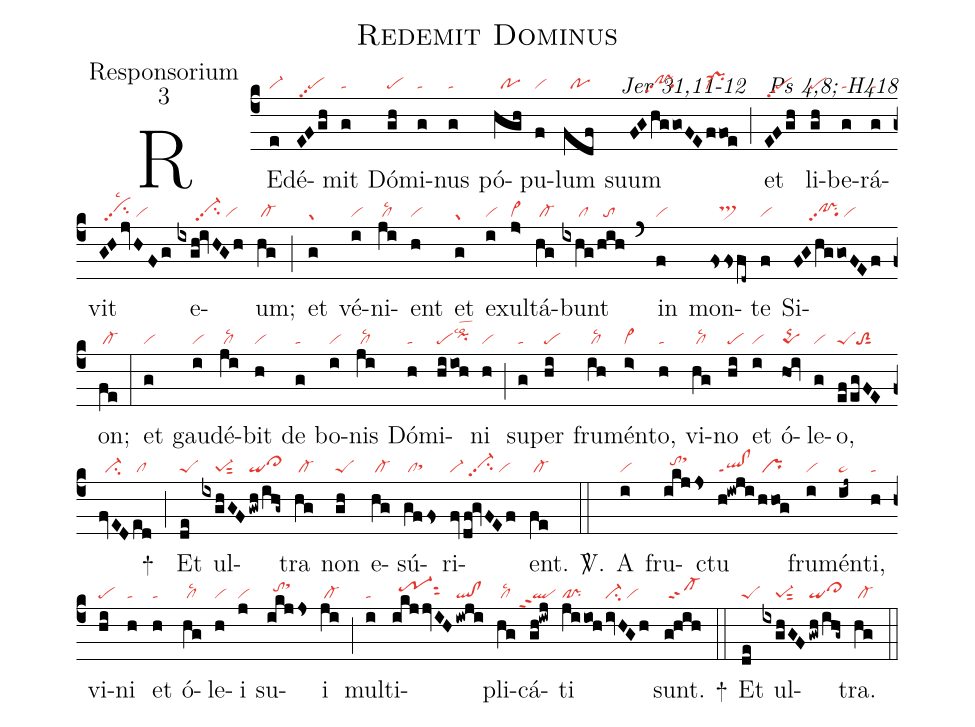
name:Redemit Dominus;
office-part:Responsorium;
mode:3;
commentary:Jer 31,11-12 ꝟ Ps 4,8; H418;
nabc-lines:1;
%%
(c4)
RE(e|vi-)dé(EFgh|/pepp2)mit(g|ta) Dó(gh|pe)mi(g|ta)nus(g|ta) pó(hgh|//po)pu(f|vi)lum(fdf|//po) suum(FGhggoFE|/////clhh!prhhpp2``pu|ffoe|pr-) (;)
et(EFgh|/pepp2) li(gh|pe)be(g|ta)rá(g|ta)vit(GHjvHFg|//vihhpp2su2lsc2/vi) e(ixgh!ivHGh|//////vi-hhpp2su2/vi)um;(hg|/cl-) (;)
et(g|gr) vé(i|vi)ni(ji|/cllsc2)ent(h|vi) et(g|gr) e(i|vi)xul(j>|vi>)tá(hg|/cl-)bunt(ixhg|/////cl|/hih|//to) (`)
in(f|vi) mon(fssfd~|///ts>hh)te(f|vi) Si(FGhggoFEf|/////clhh!prhhpp2``pu/vi)on;(fe|/cl-) (:)
et(g|vi) gau(i|vi)dé(ji|/cllsc2)bit(h|vi) de(g|ta) bo(i|vi)nis(ji|/cllsc2) Dó(h|ta)mi(hiioh|pepihhlsco2)ni(h|vi) (;)
su(g|ta)per(hi|pe) fru(ih|/cllsc2)mén(i>|vi>)to,(h|ta) vi(hg|/cllsc2)no(hi|pe) et(i|vi) ó(hoi|pqS)le(g|vi)o,(ef|peS|/egFE|//toS2sut1|fvED|//ci-|ed|/cl) +(;)
Et(de|peS) ul(ixghGF|////pe-1sut2|gwh/ihg~|qicl>hi)tra(hg|/cl-) non(gh|peS) e(hg|/cl-)sú(gffs|/clsthh)ri(fv|vi-|/df!gvFEf|//vi-hhpp2su2/vi)ent.(fe|/cl-) <sp>V/</sp>.(::)
A(i|vi) fru(ikjjs|//tohisthk)ctu(h!iwji|ql!clppt1|/hhog|/pr) fru(i|vi)mén(ij~|pe~)ti,(h|ta) vi(hi|pe)ni(h|ta) et(h|ta) ó(hg|/cllsc2)le(h|vi)i(j|vi) su(ikjjs|//tohisthk)i(ji|/cl-) (;)
mul(i|ta)ti(ikjjvIH|//tr-1hisut2|iwji|ql!cl)pli(hg|/cllsc2)cá(gh!iwj|```qlppt2)ti(ji/ioh|cl!pr|ivHGh|vi-su2/vi) sunt.(g!hih|/sf-) +(::)
Et(de|peS) ul(ixghGF|////pe-1sut2|gwh/ihg~|qicl>hi)tra.(hg|/cl-) (::)
